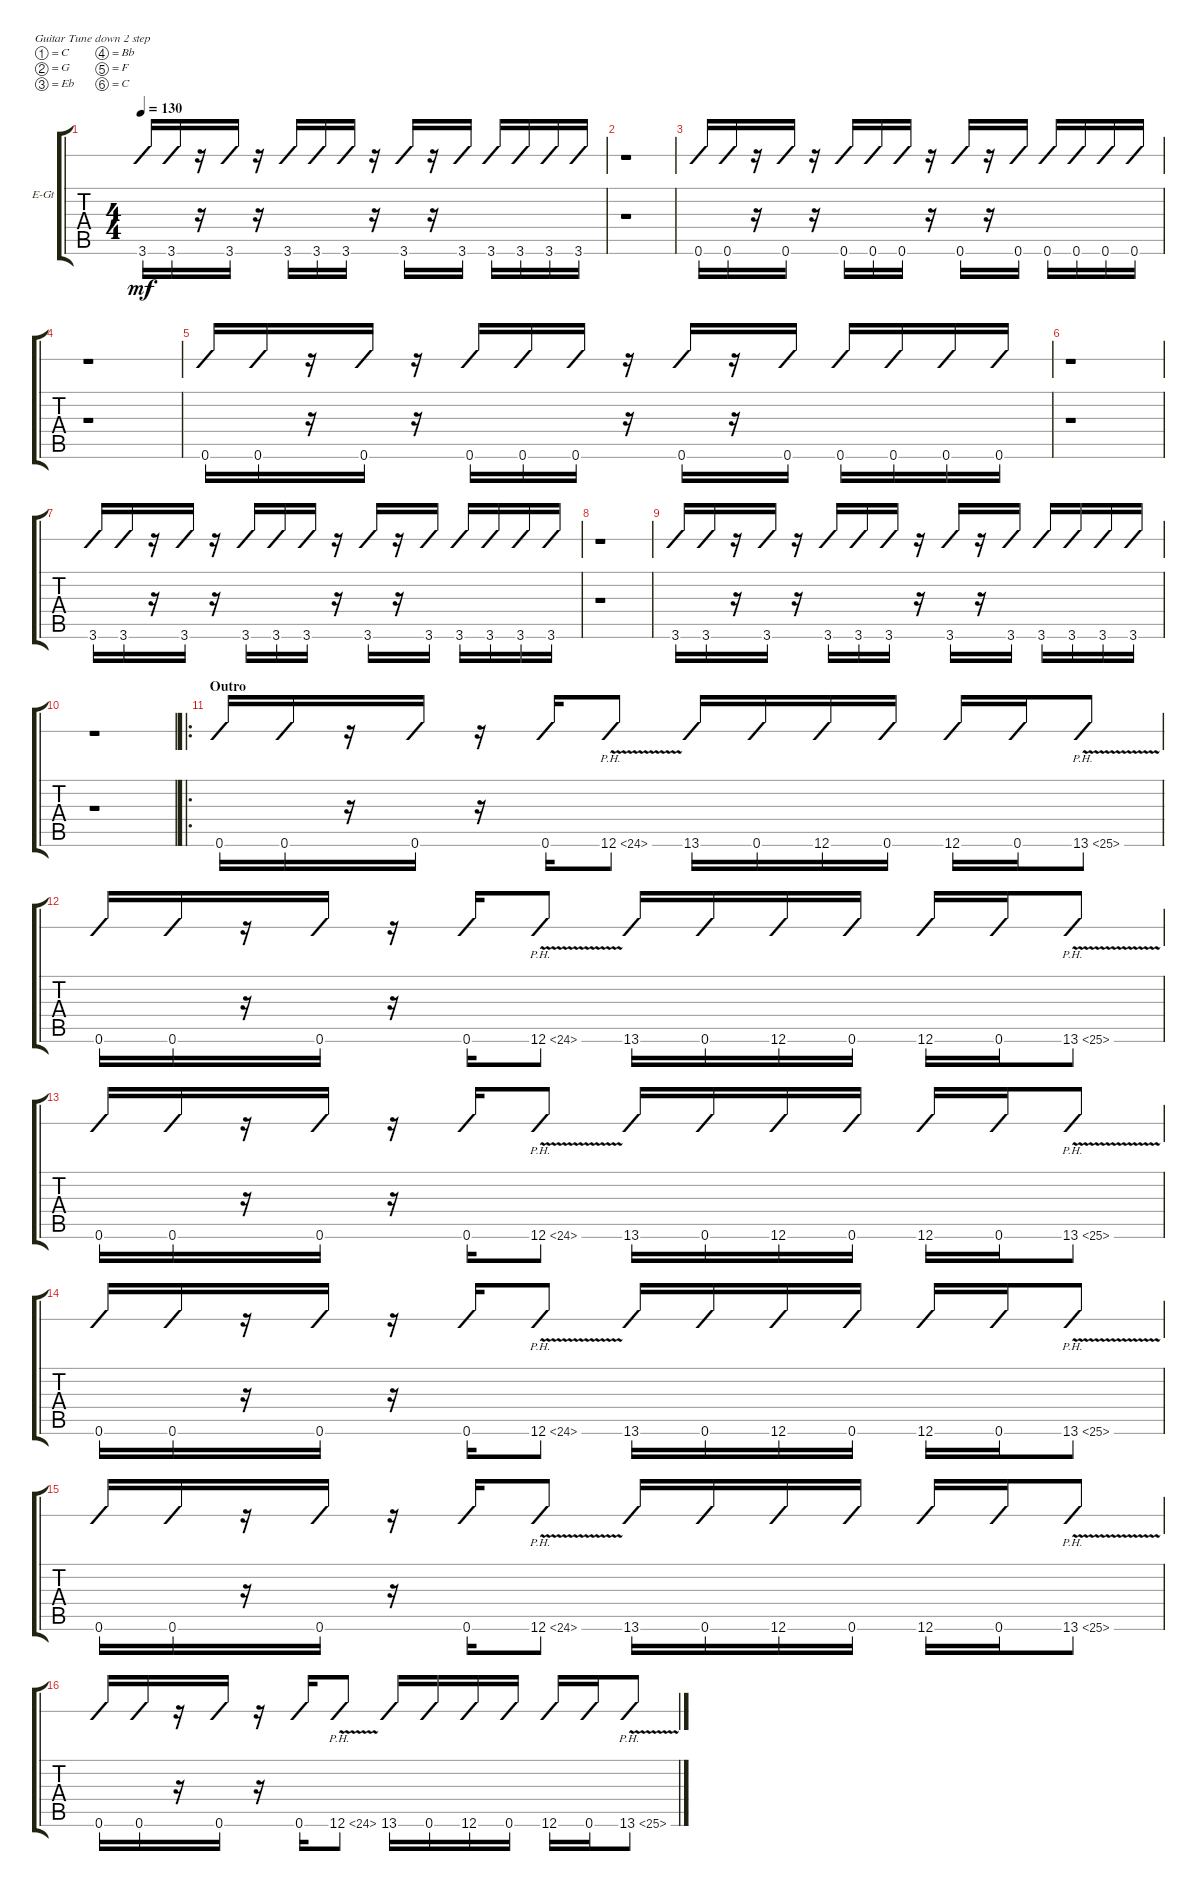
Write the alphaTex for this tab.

\bracketExtendMode groupsimilarinstruments
\firstSystemTrackNameOrientation horizontal
\otherSystemsTrackNameOrientation horizontal
\track ("Rhy1" "E-Gt") {instrument distortionguitar}
\staff {tabs slash}
\tuning (C4 G3 Eb3 Bb2 F2 C2)
\ts (4 4)
\tempo 130
\clef g2
\ks c
3.6.16{dy mf} 3.6.16 r.16 3.6.16 r.16 3.6.16 3.6.16 3.6.16 r.16 3.6.16 r.16 3.6.16 3.6.16 3.6.16 3.6.16 3.6.16 |
r.1 |
0.6.16 0.6.16 r.16 0.6.16 r.16 0.6.16 0.6.16 0.6.16 r.16 0.6.16 r.16 0.6.16 0.6.16 0.6.16 0.6.16 0.6.16 |
r.1 |
0.6.16 0.6.16 r.16 0.6.16 r.16 0.6.16 0.6.16 0.6.16 r.16 0.6.16 r.16 0.6.16 0.6.16 0.6.16 0.6.16 0.6.16 |
r.1 |
3.6.16 3.6.16 r.16 3.6.16 r.16 3.6.16 3.6.16 3.6.16 r.16 3.6.16 r.16 3.6.16 3.6.16 3.6.16 3.6.16 3.6.16 |
r.1 |
3.6.16 3.6.16 r.16 3.6.16 r.16 3.6.16 3.6.16 3.6.16 r.16 3.6.16 r.16 3.6.16 3.6.16 3.6.16 3.6.16 3.6.16 |
r.1 |
\ro
\section ("" "Outro")
0.6.16 0.6.16 r.16 0.6.16 r.16 0.6.16 12.6{ph 12 v}.8 13.6.16 0.6.16 12.6.16 0.6.16 12.6.16 0.6.16 13.6{ph 12 v}.8 |
0.6.16 0.6.16 r.16 0.6.16 r.16 0.6.16 12.6{ph 12 v}.8 13.6.16 0.6.16 12.6.16 0.6.16 12.6.16 0.6.16 13.6{ph 12 v}.8 |
0.6.16 0.6.16 r.16 0.6.16 r.16 0.6.16 12.6{ph 12 v}.8 13.6.16 0.6.16 12.6.16 0.6.16 12.6.16 0.6.16 13.6{ph 12 v}.8 |
0.6.16 0.6.16 r.16 0.6.16 r.16 0.6.16 12.6{ph 12 v}.8 13.6.16 0.6.16 12.6.16 0.6.16 12.6.16 0.6.16 13.6{ph 12 v}.8 |
0.6.16 0.6.16 r.16 0.6.16 r.16 0.6.16 12.6{ph 12 v}.8 13.6.16 0.6.16 12.6.16 0.6.16 12.6.16 0.6.16 13.6{ph 12 v}.8 |
0.6.16 0.6.16 r.16 0.6.16 r.16 0.6.16 12.6{ph 12 v}.8 13.6.16 0.6.16 12.6.16 0.6.16 12.6.16 0.6.16 13.6{ph 12 v}.8
